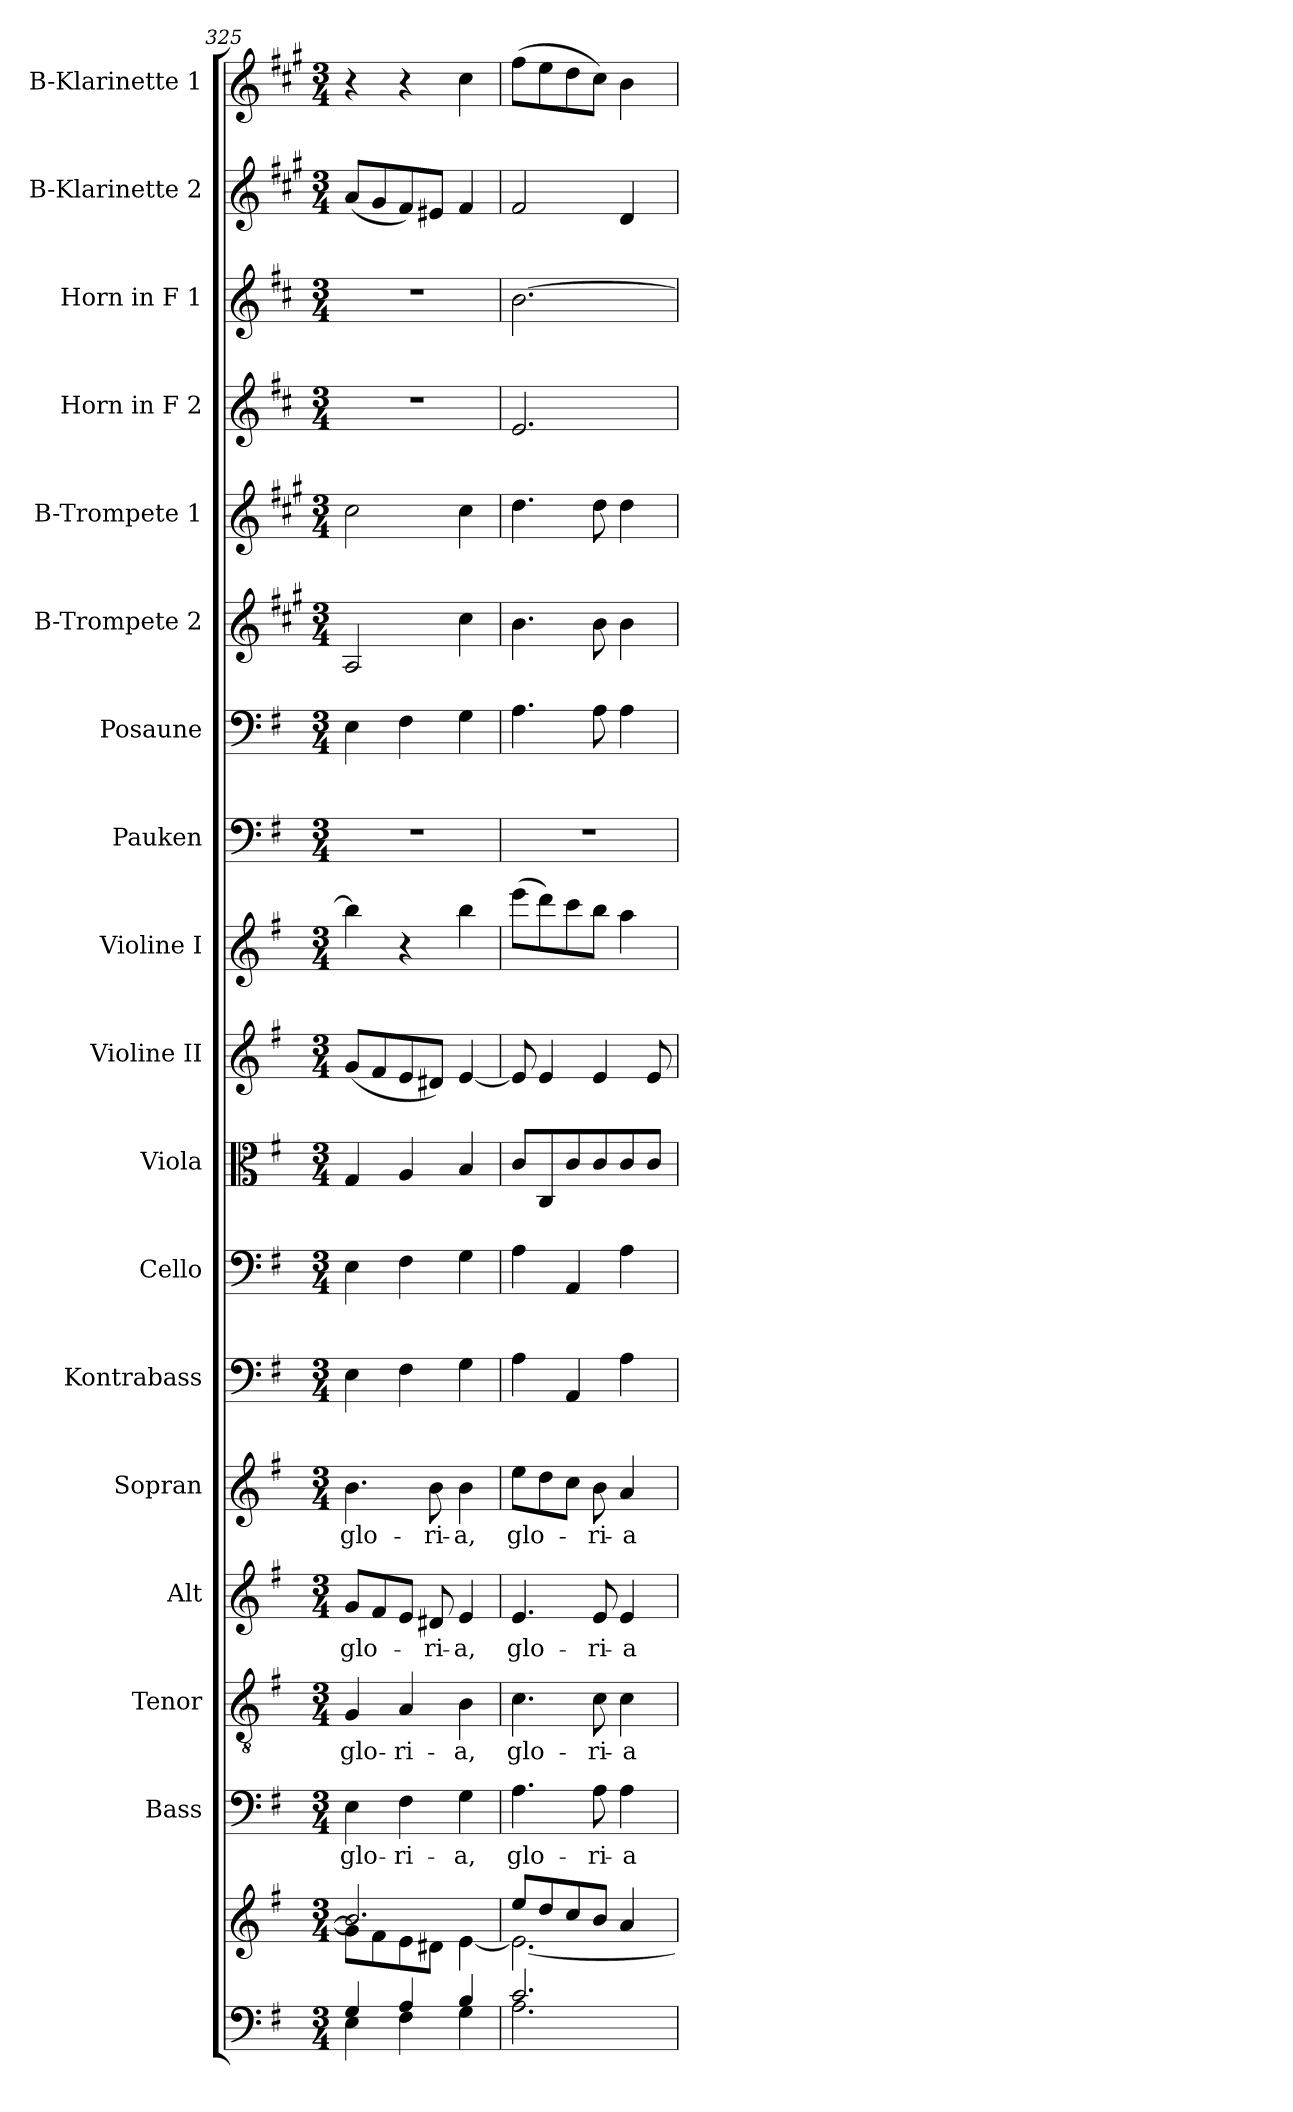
**kern	**kern	**kern	**text	**kern	**text	**kern	**text	**kern	**text	**kern	**kern	**kern	**kern	**kern	**kern	**kern	**kern	**kern	**kern	**kern	**kern	**kern
*part18	*part18	*part17	*part17	*part16	*part16	*part15	*part15	*part14	*part14	*part13	*part12	*part11	*part10	*part9	*part8	*part7	*part6	*part5	*part4	*part3	*part2	*part1
*staff19	*staff18	*staff17	*staff17	*staff16	*staff16	*staff15	*staff15	*staff14	*staff14	*staff13	*staff12	*staff11	*staff10	*staff9	*staff8	*staff7	*staff6	*staff5	*staff4	*staff3	*staff2	*staff1
*	*	*I"Bass	*	*I"Tenor	*	*I"Alt	*	*I"Sopran	*	*I"Kontrabass	*I"Cello	*I"Viola	*I"Violine II	*I"Violine I	*I"Pauken	*I"Posaune	*I"B-Trompete 2	*I"B-Trompete 1	*I"Horn in F 2	*I"Horn in F 1	*I"B-Klarinette 2	*I"B-Klarinette 1
*	*	*I'B.	*	*I'T.	*	*I'A.	*	*I'S.	*	*I'Kb.	*	*I'Vla.	*I'Vl. II	*I'Vl. I	*I'Pk.	*I'Pos.	*I'B Trp. 2	*I'B Trp. 1	*	*	*I'B Kl. 2	*I'B Kl. 1
*clefF4	*clefG2	*clefF4	*	*clefGv2	*	*clefG2	*	*clefG2	*	*clefF4	*clefF4	*clefC3	*clefG2	*clefG2	*clefF4	*clefF4	*clefG2	*clefG2	*clefG2	*clefG2	*clefG2	*clefG2
*	*	*	*	*	*	*	*	*	*	*ITrd7c12	*	*	*	*	*	*	*ITrd1c2	*ITrd1c2	*ITrd4c7	*ITrd4c7	*ITrd1c2	*ITrd1c2
*k[f#]	*k[f#]	*k[f#]	*	*k[f#]	*	*k[f#]	*	*k[f#]	*	*k[f#]	*k[f#]	*k[f#]	*k[f#]	*k[f#]	*k[f#]	*k[f#]	*k[f#]	*k[f#]	*k[f#]	*k[f#]	*k[f#]	*k[f#]
*G:	*G:	*G:	*	*G:	*	*G:	*	*G:	*	*G:	*G:	*G:	*G:	*G:	*G:	*G:	*G:	*G:	*G:	*G:	*G:	*G:
*M3/4	*M3/4	*M3/4	*	*M3/4	*	*M3/4	*	*M3/4	*	*M3/4	*M3/4	*M3/4	*M3/4	*M3/4	*M3/4	*M3/4	*M3/4	*M3/4	*M3/4	*M3/4	*M3/4	*M3/4
=325	=325	=325	=325	=325	=325	=325	=325	=325	=325	=325	=325	=325	=325	=325	=325	=325	=325	=325	=325	=325	=325	=325
*^	*^	*	*	*	*	*	*	*	*	*	*	*	*	*	*	*	*	*	*	*	*	*
!	!	!	!	!	!LO:LY:b	!	!LO:LY:b	!	!LO:LY:b	!	!LO:LY:b	!	!	!	!	!	!	!	!	!	!	!	!	!
4G/	4E\	2.b/]	8g\L]	4E\	glo-	4G/	glo-	8g/L	glo-	4.b\	glo-	4EE\	4E\	4G/	(<8g/L	4bb\]	2.r	4E\	2G/	2b\	2.r	2.r	(<8g/L	4r
.	.	.	8f#\	.	.	.	.	8f#/	.	.	.	.	.	.	8f#/	.	.	.	.	.	.	.	8f#/	.
!	!	!	!	!	!LO:LY:b	!	!LO:LY:b	!	!	!	!	!	!	!	!	!	!	!	!	!	!	!	!	!
4A/	4F#\	.	8e\	4F#\	-ri-	4A/	-ri-	8e/J	.	.	.	4FF#\	4F#\	4A/	8e/	4r	.	4F#\	.	.	.	.	8e/)	4r
!	!	!	!	!	!	!	!	!	!LO:LY:b	!	!LO:LY:b	!	!	!	!	!	!	!	!	!	!	!	!	!
.	.	.	8d#X\J	.	.	.	.	8d#X/	-ri-	8b\	-ri-	.	.	.	8d#X/J)	.	.	.	.	.	.	.	8d#X/J	.
!	!	!	!	!	!LO:LY:b	!	!LO:LY:b	!	!LO:LY:b	!	!LO:LY:b	!	!	!	!	!	!	!	!	!	!	!	!	!
4B/	4G\	.	[<4e\	4G\	-a,	4B\	-a,	4e/	-a,	4b\	-a,	4GG\	4G\	4B/	[4e/	4bb\	.	4G\	4b\	4b\	.	.	4e/	4b\
=326	=326	=326	=326	=326	=326	=326	=326	=326	=326	=326	=326	=326	=326	=326	=326	=326	=326	=326	=326	=326	=326	=326	=326	=326
!	!	!	!	!	!LO:LY:b	!	!LO:LY:b	!	!LO:LY:b	!	!LO:LY:b	!	!	!	!	!	!	!	!	!	!	!	!	!
2.c/	2.A\	8ee/L	2.e\_	4.A\	glo-	4.c\	glo-	4.e/	glo-	8ee\L	glo-	4AA\	4A\	8c/L	8e/]	(>8eee\L	2.r	4.A\	4.a\	4.cc\	2.A/	[2.e\	2e/	(>8ee\L
.	.	8dd/	.	.	.	.	.	.	.	8dd\	.	.	.	8C/	4e/	8ddd\)	.	.	.	.	.	.	.	8dd\
.	.	8cc/	.	.	.	.	.	.	.	8cc\J	.	4AAA/	4AA/	8c/	.	8ccc\	.	.	.	.	.	.	.	8cc\
!	!	!	!	!	!LO:LY:b	!	!LO:LY:b	!	!LO:LY:b	!	!LO:LY:b	!	!	!	!	!	!	!	!	!	!	!	!	!
.	.	8b/J	.	8A\	-ri-	8c\	-ri-	8e/	-ri-	8b\	-ri-	.	.	8c/	4e/	8bb\J	.	8A\	8a\	8cc\	.	.	.	8b\J)
!	!	!	!	!	!LO:LY:b	!	!LO:LY:b	!	!LO:LY:b	!	!LO:LY:b	!	!	!	!	!	!	!	!	!	!	!	!	!
.	.	4a/	.	4A\	-a	4c\	-a	4e/	-a	4a/	-a	4AA\	4A\	8c/	.	4aa\	.	4A\	4a\	4cc\	.	.	4c/	4a\
.	.	.	.	.	.	.	.	.	.	.	.	.	.	8c/J	8e/	.	.	.	.	.	.	.	.	.
*v	*v	*	*	*	*	*	*	*	*	*	*	*	*	*	*	*	*	*	*	*	*	*	*	*
*	*v	*v	*	*	*	*	*	*	*	*	*	*	*	*	*	*	*	*	*	*	*	*	*
=	=	=	=	=	=	=	=	=	=	=	=	=	=	=	=	=	=	=	=	=	=	=
*-	*-	*-	*-	*-	*-	*-	*-	*-	*-	*-	*-	*-	*-	*-	*-	*-	*-	*-	*-	*-	*-	*-
